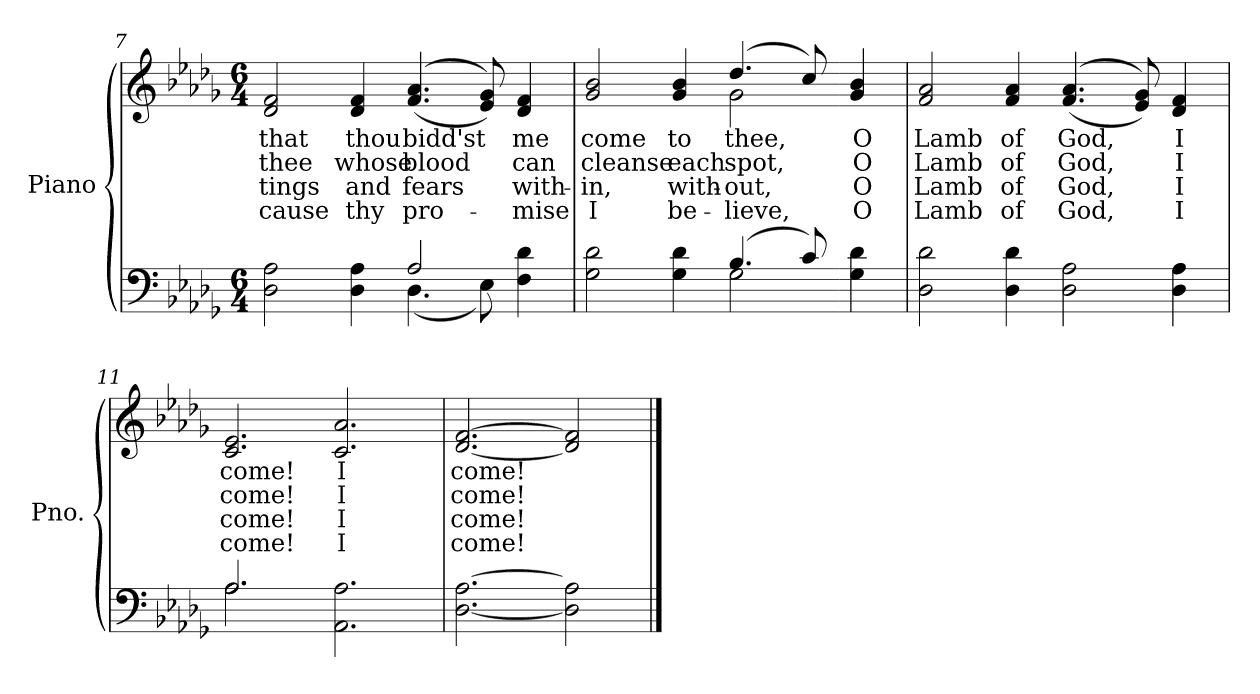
**kern	**kern	**text	**text	**text	**text
*part2	*part1	*part1	*part1	*part1	*part1
*staff2	*staff1	*staff1	*staff1	*staff1	*staff1
*I"Piano	*I"Piano	*	*	*	*
*I'Pno.	*I'Pno.	*	*	*	*
*clefF4	*clefG2	*	*	*	*
*k[b-e-a-d-g-]	*k[b-e-a-d-g-]	*	*	*	*
*D-:	*D-:	*	*	*	*
*M6/4	*M6/4	*	*	*	*
=7	=7	=7	=7	=7	=7
*^	*	*	*	*	*
!	!	!	!LO:LY:b:color=#000000	!LO:LY:b:color=#000000	!LO:LY:b:color=#000000	!LO:LY:b:color=#000000
2D-i\ 2A-i	2.ryy	2d-i/ 2fi	that	thee	-tings	cause
!	!	!	!LO:LY:b:color=#000000	!LO:LY:b:color=#000000	!LO:LY:b:color=#000000	!LO:LY:b:color=#000000
4D-i\ 4A-i	.	4d-i/ 4fi	thou	whose	and	thy
!	!	!	!LO:LY:b:color=#000000	!LO:LY:b:color=#000000	!LO:LY:b:color=#000000	!LO:LY:b:color=#000000
2A-i/	(4.D-i\	((4.fi/ 4.a-i	bidd'st	blood	fears	pro-
.	8E-i\)	8e-i/ 8g-i))	.	.	.	.
!	!	!	!LO:LY:b:color=#000000	!LO:LY:b:color=#000000	!LO:LY:b:color=#000000	!LO:LY:b:color=#000000
4Fi\ 4d-i	4ryy	4d-i/ 4fi	me	can	-with-	-mise
=8	=8	=8	=8	=8	=8	=8
!	!	!	!LO:LY:b:color=#000000	!LO:LY:b:color=#000000	!LO:LY:b:color=#000000	!LO:LY:b:color=#000000
*	*	*^	*	*	*	*
2G-i\ 2d-i	2.ryy	2g-i/ 2b-i	2.ryy	come	cleanse	in,	I
!	!	!	!	!LO:LY:b:color=#000000	!LO:LY:b:color=#000000	!LO:LY:b:color=#000000	!LO:LY:b:color=#000000
4G-i\ 4d-i	.	4g-i/ 4b-i	.	to	each	with-	-be-
!	!	!	!	!LO:LY:b:color=#000000	!LO:LY:b:color=#000000	!LO:LY:b:color=#000000	!LO:LY:b:color=#000000
(4.B-i/	2G-i\	(4.dd-i/	2g-i\	thee,	spot,	-out,	lieve,
8ci/)	.	8cci/)	.	.	.	.	.
*v	*v	*	*	*	*	*	*
*	*v	*v	*	*	*	*
!!LO:LB:g=z
=9-	=9-	=9-	=9-	=9-	=9-
!	!	!LO:LY:b:color=#000000	!LO:LY:b:color=#000000	!LO:LY:b:color=#000000	!LO:LY:b:color=#000000
4G-i\ 4d-i	4g-i/ 4b-i	O	O	O	O
=10	=10	=10	=10	=10	=10
!	!	!LO:LY:b:color=#000000	!LO:LY:b:color=#000000	!LO:LY:b:color=#000000	!LO:LY:b:color=#000000
2D-i\ 2d-i	2fi/ 2a-i	Lamb	Lamb	Lamb	Lamb
!	!	!LO:LY:b:color=#000000	!LO:LY:b:color=#000000	!LO:LY:b:color=#000000	!LO:LY:b:color=#000000
4D-i\ 4d-i	4fi/ 4a-i	of	of	of	of
!	!	!LO:LY:b:color=#000000	!LO:LY:b:color=#000000	!LO:LY:b:color=#000000	!LO:LY:b:color=#000000
2D-i\ 2A-i	((4.fi/ 4.a-i	God,	God,	God,	God,
.	8e-i/ 8g-i))	.	.	.	.
!	!	!LO:LY:b:color=#000000	!LO:LY:b:color=#000000	!LO:LY:b:color=#000000	!LO:LY:b:color=#000000
4D-i\ 4A-i	4d-i/ 4fi	I	I	I	I
=11	=11	=11	=11	=11	=11
*^	*	*	*	*	*
!	!	!	!LO:LY:b:color=#000000	!LO:LY:b:color=#000000	!LO:LY:b:color=#000000	!LO:LY:b:color=#000000
2.A-i/	2.A-i\	2.ci/ 2.e-i	come!	come!	come!	come!
!	!	!	!LO:LY:b:color=#000000	!LO:LY:b:color=#000000	!LO:LY:b:color=#000000	!LO:LY:b:color=#000000
2.AA-i\ 2.A-i	2.ryy	2.ci/ 2.a-i	I	I	I	I
*v	*v	*	*	*	*	*
=12	=12	=12	=12	=12	=12
*^	*	*	*	*	*
!	!	!	!LO:LY:b:color=#000000	!LO:LY:b:color=#000000	!LO:LY:b:color=#000000	!LO:LY:b:color=#000000
*v	*v	*	*	*	*	*
[2.D-i\ [2.A-i	[2.d-i/ [2.fi	come!	come!	come!	come!
2D-i\] 2A-i]	2d-i/] 2fi]	.	.	.	.
==	==	==	==	==	==
*-	*-	*-	*-	*-	*-
